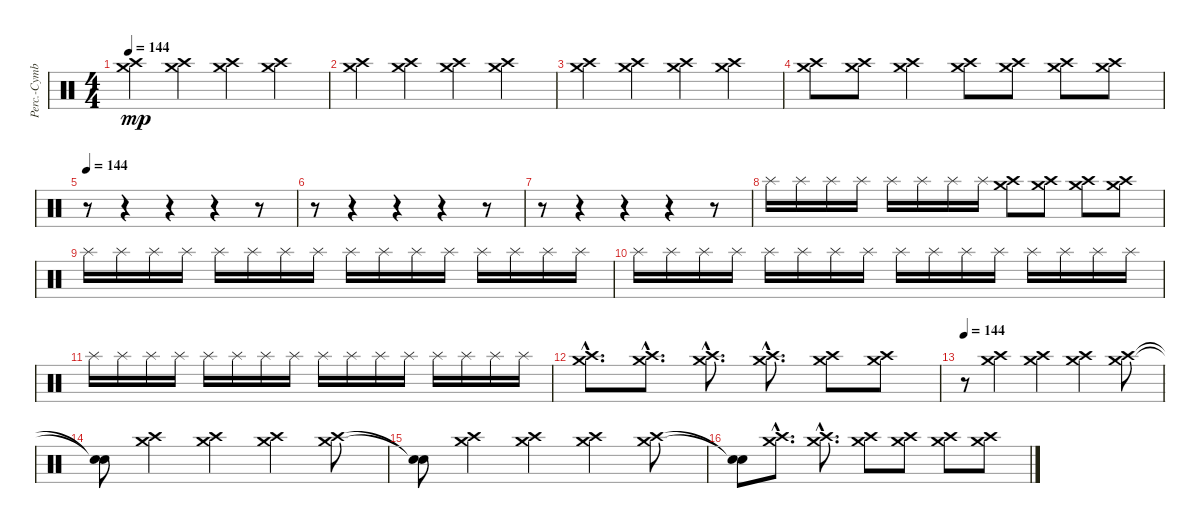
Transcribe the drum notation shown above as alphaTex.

\track ("Perc.-Cymbals" "Perc.-Cymb") {instrument percussion}
\staff {score}
\articulation defaults
\ts (4 4)
\tempo 144
\clef neutral
\ks c
("Crash high (hit)" "Crash medium (hit)").4{dy mp} ("Crash high (hit)" "Crash medium (hit)").4 ("Crash high (hit)" "Crash medium (hit)").4 ("Crash high (hit)" "Crash medium (hit)").4 |
("Crash high (hit)" "Crash medium (hit)").4 ("Crash high (hit)" "Crash medium (hit)").4 ("Crash high (hit)" "Crash medium (hit)").4 ("Crash high (hit)" "Crash medium (hit)").4 |
("Crash high (hit)" "Crash medium (hit)").4 ("Crash high (hit)" "Crash medium (hit)").4 ("Crash high (hit)" "Crash medium (hit)").4 ("Crash high (hit)" "Crash medium (hit)").4 |
("Crash high (hit)" "Crash medium (hit)").8 ("Crash high (hit)" "Crash medium (hit)").8 ("Crash high (hit)" "Crash medium (hit)").4 ("Crash high (hit)" "Crash medium (hit)").8 ("Crash high (hit)" "Crash medium (hit)").8 ("Crash high (hit)" "Crash medium (hit)").8 ("Crash high (hit)" "Crash medium (hit)").8 |
\tempo 144
r.8 r.4 r.4 r.4 r.8 |
r.8 r.4 r.4 r.4 r.8 |
r.8 r.4 r.4 r.4 r.8 |
"Splash (hit)".16 "Splash (hit)".16 "Splash (hit)".16 "Splash (hit)".16 "Splash (hit)".16 "Splash (hit)".16 "Splash (hit)".16 "Splash (hit)".16 ("Crash high (hit)" "Crash medium (hit)").8 ("Crash high (hit)" "Crash medium (hit)").8 ("Crash high (hit)" "Crash medium (hit)").8 ("Crash high (hit)" "Crash medium (hit)").8 |
"Splash (hit)".16 "Splash (hit)".16 "Splash (hit)".16 "Splash (hit)".16 "Splash (hit)".16 "Splash (hit)".16 "Splash (hit)".16 "Splash (hit)".16 "Splash (hit)".16 "Splash (hit)".16 "Splash (hit)".16 "Splash (hit)".16 "Splash (hit)".16 "Splash (hit)".16 "Splash (hit)".16 "Splash (hit)".16 |
"Splash (hit)".16 "Splash (hit)".16 "Splash (hit)".16 "Splash (hit)".16 "Splash (hit)".16 "Splash (hit)".16 "Splash (hit)".16 "Splash (hit)".16 "Splash (hit)".16 "Splash (hit)".16 "Splash (hit)".16 "Splash (hit)".16 "Splash (hit)".16 "Splash (hit)".16 "Splash (hit)".16 "Splash (hit)".16 |
"Splash (hit)".16 "Splash (hit)".16 "Splash (hit)".16 "Splash (hit)".16 "Splash (hit)".16 "Splash (hit)".16 "Splash (hit)".16 "Splash (hit)".16 "Splash (hit)".16 "Splash (hit)".16 "Splash (hit)".16 "Splash (hit)".16 "Splash (hit)".16 "Splash (hit)".16 "Splash (hit)".16 "Splash (hit)".16 |
("Crash high (hit)"{hac} "Crash medium (hit)"{hac}).8{d} ("Crash high (hit)"{hac} "Crash medium (hit)"{hac}).8{d} ("Crash high (hit)"{hac} "Crash medium (hit)"{hac}).8{d} ("Crash high (hit)"{hac} "Crash medium (hit)"{hac}).8{d} ("Crash high (hit)" "Crash medium (hit)").8 ("Crash high (hit)" "Crash medium (hit)").8 |
\tempo 144
r.8 ("Crash high (hit)" "Crash medium (hit)").4 ("Crash high (hit)" "Crash medium (hit)").4 ("Crash high (hit)" "Crash medium (hit)").4 ("Crash high (hit)" "Crash medium (hit)").8 |
("Snare (hit)"{t} "Snare (hit)"{t}).8 ("Crash high (hit)" "Crash medium (hit)").4 ("Crash high (hit)" "Crash medium (hit)").4 ("Crash high (hit)" "Crash medium (hit)").4 ("Crash high (hit)" "Crash medium (hit)").8 |
("Snare (hit)"{t} "Snare (hit)"{t}).8 ("Crash high (hit)" "Crash medium (hit)").4 ("Crash high (hit)" "Crash medium (hit)").4 ("Crash high (hit)" "Crash medium (hit)").4 ("Crash high (hit)" "Crash medium (hit)").8 |
("Snare (hit)"{t} "Snare (hit)"{t}).8 ("Crash high (hit)"{hac} "Crash medium (hit)"{hac}).8{d} ("Crash high (hit)"{hac} "Crash medium (hit)"{hac}).8{d} ("Crash high (hit)" "Crash medium (hit)").8 ("Crash high (hit)" "Crash medium (hit)").8 ("Crash high (hit)" "Crash medium (hit)").8 ("Crash high (hit)" "Crash medium (hit)").8
